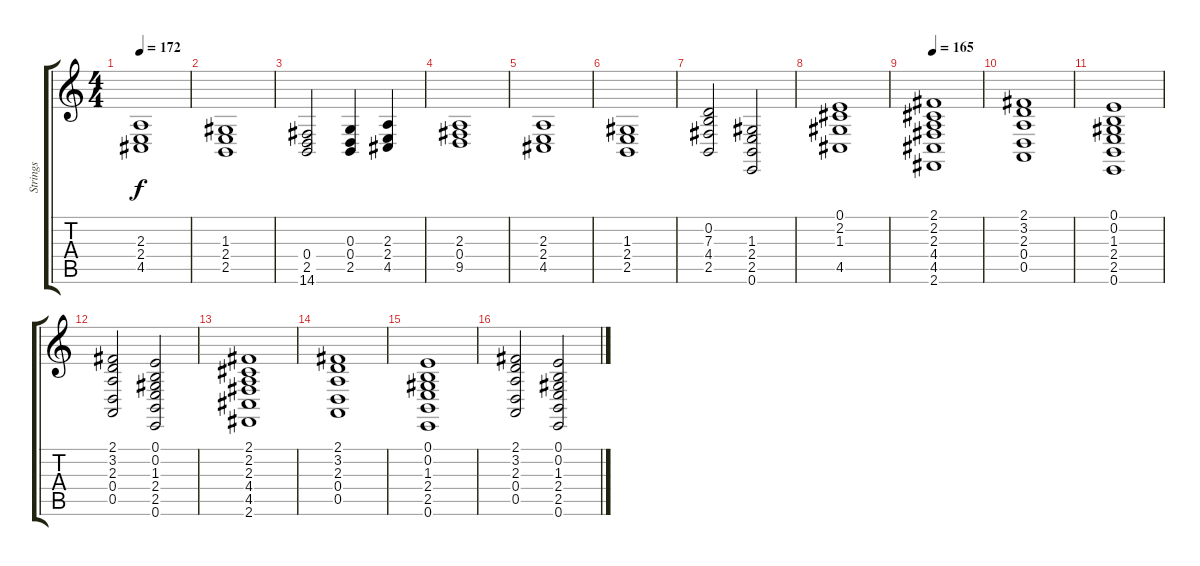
\track ("Strings" "Strings") {instrument stringensemble1}
\staff {score tabs}
\tuning (E4 B3 G3 D3 A2 E2) {hide}
\ts (4 4)
\tempo 172
\clef g2
\ks c
(2.3 2.4 4.5).1{dy f} |
(1.3 2.4 2.5).1 |
(0.4 2.5 14.6).2 (0.3 0.4 2.5).4 (2.3 2.4 4.5).4 |
(2.3 0.4 9.5).1 |
(2.3 2.4 4.5).1 |
(1.3 2.4 2.5).1 |
(0.2 7.3 4.4 2.5).2{volume 11} (1.3 2.4 2.5 0.6).2 |
(0.1 2.2 1.3 4.5).1 |
\tempo 165
(2.1 2.2 2.3 4.4 4.5 2.6).1{volume 9} |
(2.1 3.2 2.3 0.4 0.5).1 |
(0.1 0.2 1.3 2.4 2.5 0.6).1 |
(2.1 3.2 2.3 0.4 0.5).2 (0.1 0.2 1.3 2.4 2.5 0.6).2 |
(2.1 2.2 2.3 4.4 4.5 2.6).1 |
(2.1 3.2 2.3 0.4 0.5).1 |
(0.1 0.2 1.3 2.4 2.5 0.6).1 |
(2.1 3.2 2.3 0.4 0.5).2 (0.1 0.2 1.3 2.4 2.5 0.6).2
